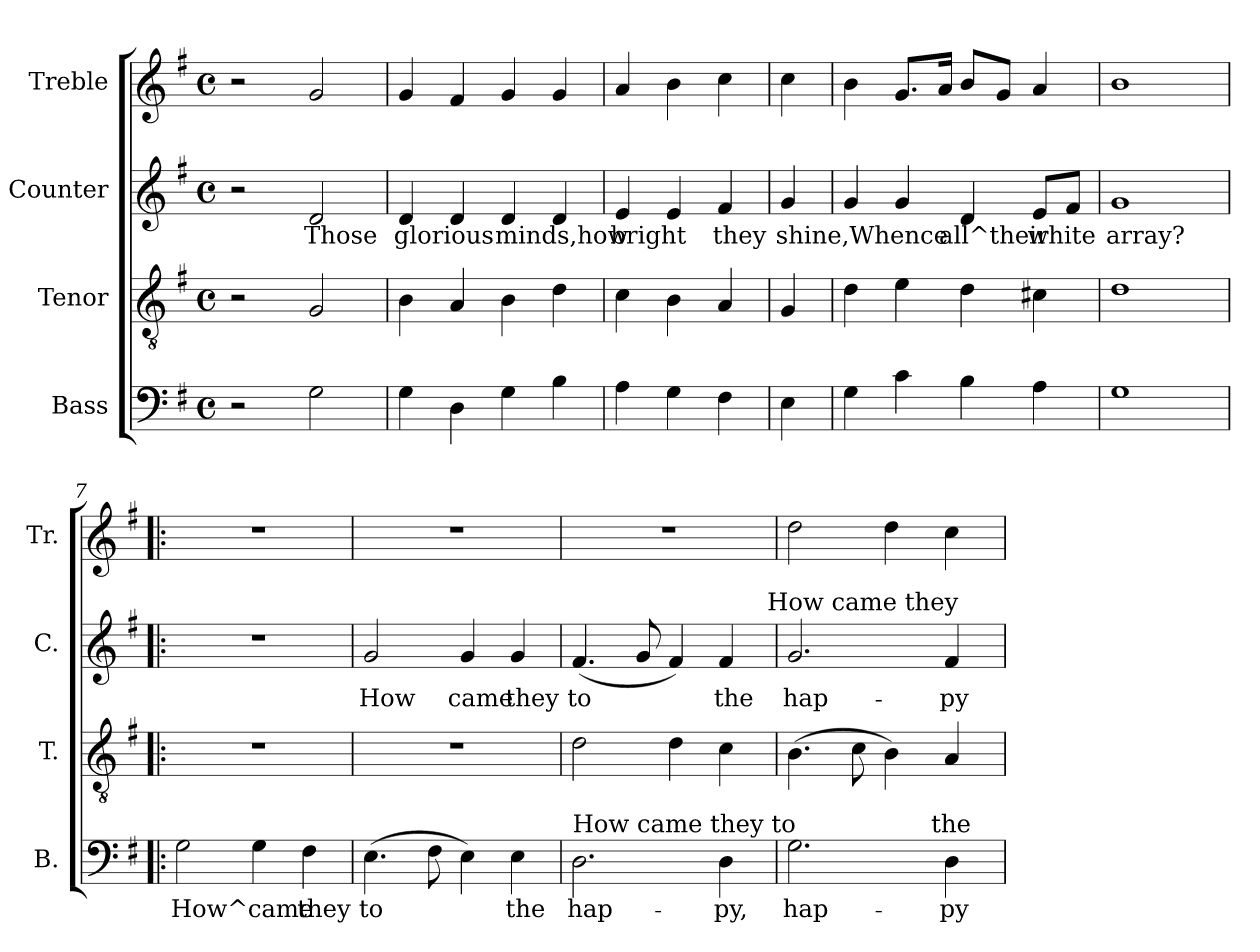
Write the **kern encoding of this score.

**kern	**text	**kern	**text	**kern	**text	**kern	**text
*part4	*part4	*part3	*part3	*part2	*part2	*part1	*part1
*staff4	*staff4	*staff3	*staff3	*staff2	*staff2	*staff1	*staff1
*I"Bass	*	*I"Tenor	*	*I"Counter	*	*I"Treble	*
*I'B.	*	*I'T.	*	*I'C.	*	*I'Tr.	*
!!LO:PB:g=z
*stria5	*	*stria5	*	*stria5	*	*stria5	*
*clefF4	*	*clefGv2	*	*clefG2	*	*clefG2	*
*k[f#]	*	*k[f#]	*	*k[f#]	*	*k[f#]	*
*G:	*	*G:	*	*G:	*	*G:	*
*M4/4	*	*M4/4	*	*M4/4	*	*M4/4	*
*met(c)	*	*met(c)	*	*met(c)	*	*met(c)	*
=1	=1	=1	=1	=1	=1	=1	=1
2r	.	2r	.	2r	.	2r	.
!	!LO:LY:b:rj	!	!LO:LY:b	!	!LO:LY:b:cj	!	!LO:LY:b:rj
2G\	.	2G/	.	2d/	Those	2g/	.
=2	=2	=2	=2	=2	=2	=2	=2
!	!LO:LY:b:rj	!	!LO:LY:b	!	!LO:LY:b:cj	!	!LO:LY:b:rj
4G\	.	4B\	.	4d/	glorious	4g/	.
!	!LO:LY:b:rj	!	!LO:LY:b	!	!LO:LY:b:cj	!	!LO:LY:b:rj
4D\	.	4A/	.	4d/	.	4f#/	.
!	!LO:LY:b:rj	!	!LO:LY:b	!	!LO:LY:b:cj	!	!LO:LY:b:rj
4G\	.	4B\	.	4d/	minds,how	4g/	.
!	!LO:LY:b:rj	!	!LO:LY:b	!	!LO:LY:b:cj	!	!LO:LY:b:rj
4B\	.	4d\	.	4d/	.	4g/	.
=3	=3	=3	=3	=3	=3	=3	=3
!	!LO:LY:b:rj	!	!LO:LY:b	!	!LO:LY:b:cj	!	!LO:LY:b:rj
4A\	.	4c\	.	4e/	bright	4a/	.
!	!LO:LY:b:rj	!	!LO:LY:b	!	!LO:LY:b:cj	!	!LO:LY:b:rj
4G\	.	4B\	.	4e/	.	4b\	.
!	!LO:LY:b:rj	!	!LO:LY:b	!	!LO:LY:b:cj	!	!LO:LY:b:rj
4F#\	.	4A/	.	4f#/	they	4cc\	.
=4	=4	=4	=4	=4	=4	=4	=4
!	!LO:LY:b:rj	!	!LO:LY:b	!	!LO:LY:b:cj	!	!LO:LY:b:rj
4E\	.	4G/	.	4g/	shine,Whence	4cc\	.
=5	=5	=5	=5	=5	=5	=5	=5
!	!LO:LY:b:rj	!	!LO:LY:b	!	!LO:LY:b:cj	!	!LO:LY:b:rj
4G\	.	4d\	.	4g/	.	4b\	.
!	!LO:LY:b:rj	!	!LO:LY:b	!	!LO:LY:b:cj	!	!LO:LY:b:rj
4c\	.	4e\	.	4g/	.	8.g/L	.
!	!	!	!	!	!	!	!LO:LY:b:rj
.	.	.	.	.	.	16a/J	.
!	!LO:LY:b:rj	!	!LO:LY:b	!	!LO:LY:b:cj	!	!LO:LY:b:rj
4B\	.	4d\	.	4d/	all^their	8b/L	.
!	!	!	!	!	!	!	!LO:LY:b:rj
.	.	.	.	.	.	8g/J	.
!	!LO:LY:b:rj	!	!LO:LY:b	!	!LO:LY:b:cj	!	!LO:LY:b:rj
4A\	.	4c#X\	.	8e/L	white	4a/	.
!	!	!	!	!	!LO:LY:b:cj	!	!
.	.	.	.	8f#/J	.	.	.
=6	=6	=6	=6	=6	=6	=6	=6
!	!LO:LY:b:rj	!	!LO:LY:b	!	!LO:LY:b:cj	!	!LO:LY:b:rj
1G	.	1d	.	1g	array?	1b>	.
=7!|:	=7!|:	=7!|:	=7!|:	=7!|:	=7!|:	=7!|:	=7!|:
!	!LO:LY:b:rj	!	!	!	!	!	!
2G\	How^came	1r	.	1r	.	1r	.
!	!LO:LY:b:rj	!	!	!	!	!	!
4G\	.	.	.	.	.	.	.
!	!LO:LY:b:rj	!	!	!	!	!	!
4F#\	they	.	.	.	.	.	.
=8	=8	=8	=8	=8	=8	=8	=8
!	!LO:LY:b:rj	!	!	!	!LO:LY:b:cj	!	!
(>4.E\	to	1r	.	2g/	How	1r	.
!	!LO:LY:b:rj	!	!	!	!	!	!
8F#\	.	.	.	.	.	.	.
!	!LO:LY:b:rj	!	!	!	!LO:LY:b:cj	!	!
4E\)	.	.	.	4g/	came	.	.
!	!LO:LY:b:rj	!	!	!	!LO:LY:b:cj	!	!
4E\	the	.	.	4g/	they	.	.
=9	=9	=9	=9	=9	=9	=9	=9
!LO:TX:a:t=How came they to	!	!	!	!	!	!	!
!	!LO:LY:b:rj	!	!LO:LY:b	!	!LO:LY:b:cj	!	!
*	*	*	*	*^	*	*	*
2.D\	hap-	2d\	.	(<4.f#/	2ryy	to	1r	.
!	!	!	!	!	!	!LO:LY:b:cj	!	!
.	.	.	.	8g/	.	.	.	.
!	!	!	!LO:LY:b	!	!	!LO:LY:b:cj	!	!
.	.	4d\	.	4f#/)	4ryy	.	.	.
!	!LO:LY:b:rj	!	!LO:LY:b	!	!	!LO:LY:b:cj	!	!
4D\	-py,	4c\	.	4f#/	8...ryy	the	.	.
!	!	!	!	!	!LO:TX:a:t=How came they	!	!	!
.	.	.	.	.	64ryy	.	.	.
=10	=10	=10	=10	=10	=10	=10	=10	=10
!	!LO:LY:b:rj	!	!LO:LY:b	!	!	!LO:LY:b:cj	!	!LO:LY:b:rj
*^	*	*	*	*v	*v	*	*	*
2.G\	2ryy	hap-	(>4.B\	.	2.g/	hap-	2dd\	.
!	!	!	!	!LO:LY:b	!	!	!	!
.	.	.	8c\	.	.	.	.	.
!	!	!	!	!LO:LY:b	!	!	!	!LO:LY:b:rj
.	8..ryy	.	4B\)	.	.	.	4dd\	.
!	!LO:TX:a:t=the	!	!	!	!	!	!	!
.	4ryy	.	.	.	.	.	.	.
!	!	!LO:LY:b:rj	!	!LO:LY:b	!	!LO:LY:b:cj	!	!LO:LY:b:rj
4D\	.	-py	4A/	.	4f#/	-py	4cc\	.
.	32ryy	.	.	.	.	.	.	.
*v	*v	*	*	*	*	*	*	*
=	=	=	=	=	=	=	=
*-	*-	*-	*-	*-	*-	*-	*-
